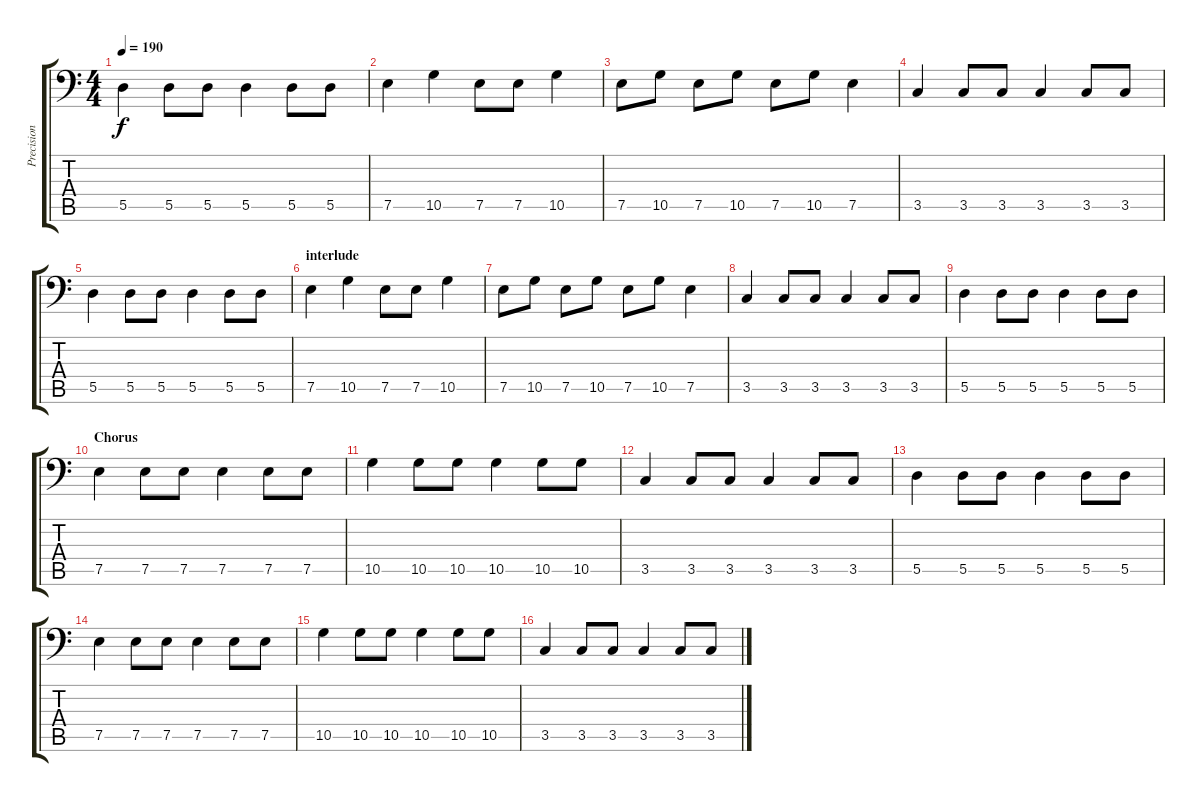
\track ("Precision Bass '89 Black" "Precision ") {instrument electricbassfinger}
\staff {score tabs}
\tuning (E3 B2 G2 D2 A1 E1) {hide}
\ts (4 4)
\tempo 190
\clef f4
\ks c
5.5.4{dy f} 5.5.8 5.5.8 5.5.4 5.5.8 5.5.8 |
7.5.4 10.5.4 7.5.8 7.5.8 10.5.4 |
7.5.8 10.5.8 7.5.8 10.5.8 7.5.8 10.5.8 7.5.4 |
3.5.4 3.5.8 3.5.8 3.5.4 3.5.8 3.5.8 |
5.5.4 5.5.8 5.5.8 5.5.4 5.5.8 5.5.8 |
\section ("" "interlude")
7.5.4 10.5.4 7.5.8 7.5.8 10.5.4 |
7.5.8 10.5.8 7.5.8 10.5.8 7.5.8 10.5.8 7.5.4 |
3.5.4 3.5.8 3.5.8 3.5.4 3.5.8 3.5.8 |
5.5.4 5.5.8 5.5.8 5.5.4 5.5.8 5.5.8 |
\section ("" "Chorus")
7.5.4 7.5.8 7.5.8 7.5.4 7.5.8 7.5.8 |
10.5.4 10.5.8 10.5.8 10.5.4 10.5.8 10.5.8 |
3.5.4 3.5.8 3.5.8 3.5.4 3.5.8 3.5.8 |
5.5.4 5.5.8 5.5.8 5.5.4 5.5.8 5.5.8 |
7.5.4 7.5.8 7.5.8 7.5.4 7.5.8 7.5.8 |
10.5.4 10.5.8 10.5.8 10.5.4 10.5.8 10.5.8 |
3.5.4 3.5.8 3.5.8 3.5.4 3.5.8 3.5.8
